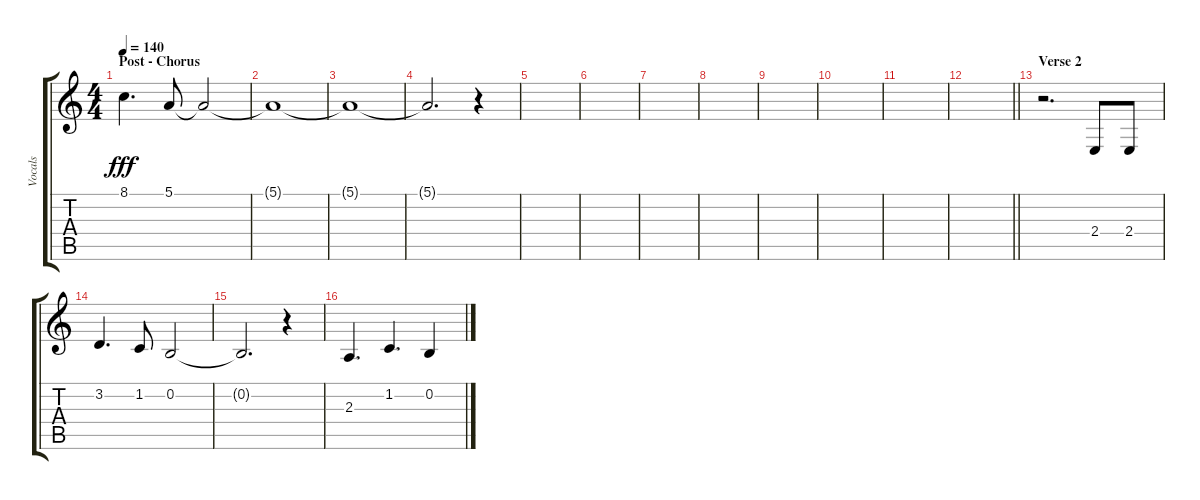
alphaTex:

\track ("Vocals" "Vocals") {instrument choiraahs}
\staff {score tabs}
\tuning (E4 B3 G3 D3 A2 E2) {hide}
\ts (4 4)
\section ("" "Post - Chorus")
\tempo 140
\clef g2
\ks c
8.1{t}.4{d dy fff} 5.1.8 5.1{t}.2 |
5.1{t}.1 |
5.1{t}.1 |
5.1{t}.2{d} r.4 |
|
|
|
|
|
|
|
\barLineRight lightlight
|
\section ("" "Verse 2")
r.2{d} 2.4.8 2.4.8 |
3.2.4{d} 1.2.8 0.2.2 |
0.2{t}.2{d} r.4 |
2.3.4{d} 1.2.4{d} 0.2.4
